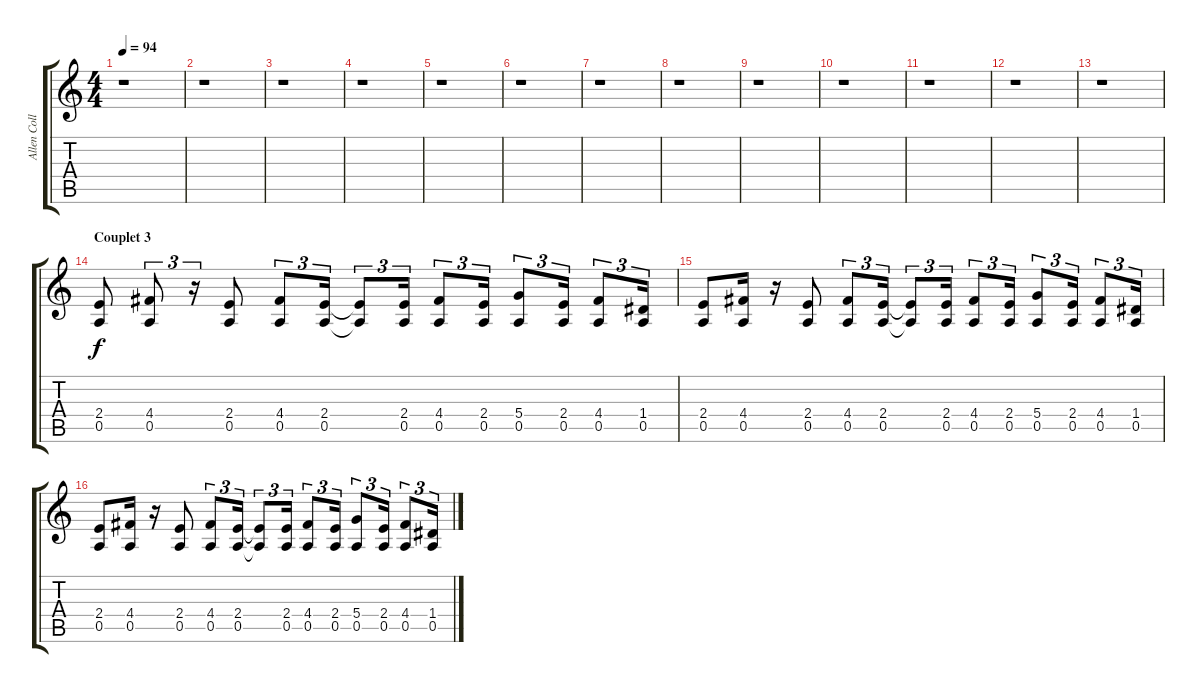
\track ("Allen Collins (guitar)" "Allen Coll") {instrument overdrivenguitar}
\staff {score tabs}
\tuning (E4 B3 G3 D3 A2 E2) {hide}
\ts (4 4)
\tempo 94
\clef g2
\ks c
r.1{dy f} |
r.1 |
r.1 |
r.1 |
r.1 |
r.1 |
r.1 |
r.1 |
r.1 |
r.1 |
r.1 |
r.1 |
r.1 |
\section ("" "Couplet 3")
(2.4 0.5).8 (4.4 0.5).8{tu (3 2)} r.16{tu (3 2)} (2.4 0.5).8 (4.4 0.5).8{tu (3 2)} (2.4 0.5).16{tu (3 2)} (2.4{t} 0.5{t}).8{tu (3 2)} (2.4 0.5).16{tu (3 2)} (4.4 0.5).8{tu (3 2)} (2.4 0.5).16{tu (3 2)} (5.4 0.5).8{tu (3 2)} (2.4 0.5).16{tu (3 2)} (4.4 0.5).8{tu (3 2)} (1.4 0.5).16{tu (3 2)} |
(2.4 0.5).8 (4.4 0.5).16 r.16 (2.4 0.5).8 (4.4 0.5).8{tu (3 2)} (2.4 0.5).16{tu (3 2)} (2.4{t} 0.5{t}).8{tu (3 2)} (2.4 0.5).16{tu (3 2)} (4.4 0.5).8{tu (3 2)} (2.4 0.5).16{tu (3 2)} (5.4 0.5).8{tu (3 2)} (2.4 0.5).16{tu (3 2)} (4.4 0.5).8{tu (3 2)} (1.4 0.5).16{tu (3 2)} |
(2.4 0.5).8 (4.4 0.5).16 r.16 (2.4 0.5).8 (4.4 0.5).8{tu (3 2)} (2.4 0.5).16{tu (3 2)} (2.4{t} 0.5{t}).8{tu (3 2)} (2.4 0.5).16{tu (3 2)} (4.4 0.5).8{tu (3 2)} (2.4 0.5).16{tu (3 2)} (5.4 0.5).8{tu (3 2)} (2.4 0.5).16{tu (3 2)} (4.4 0.5).8{tu (3 2)} (1.4 0.5).16{tu (3 2)}
